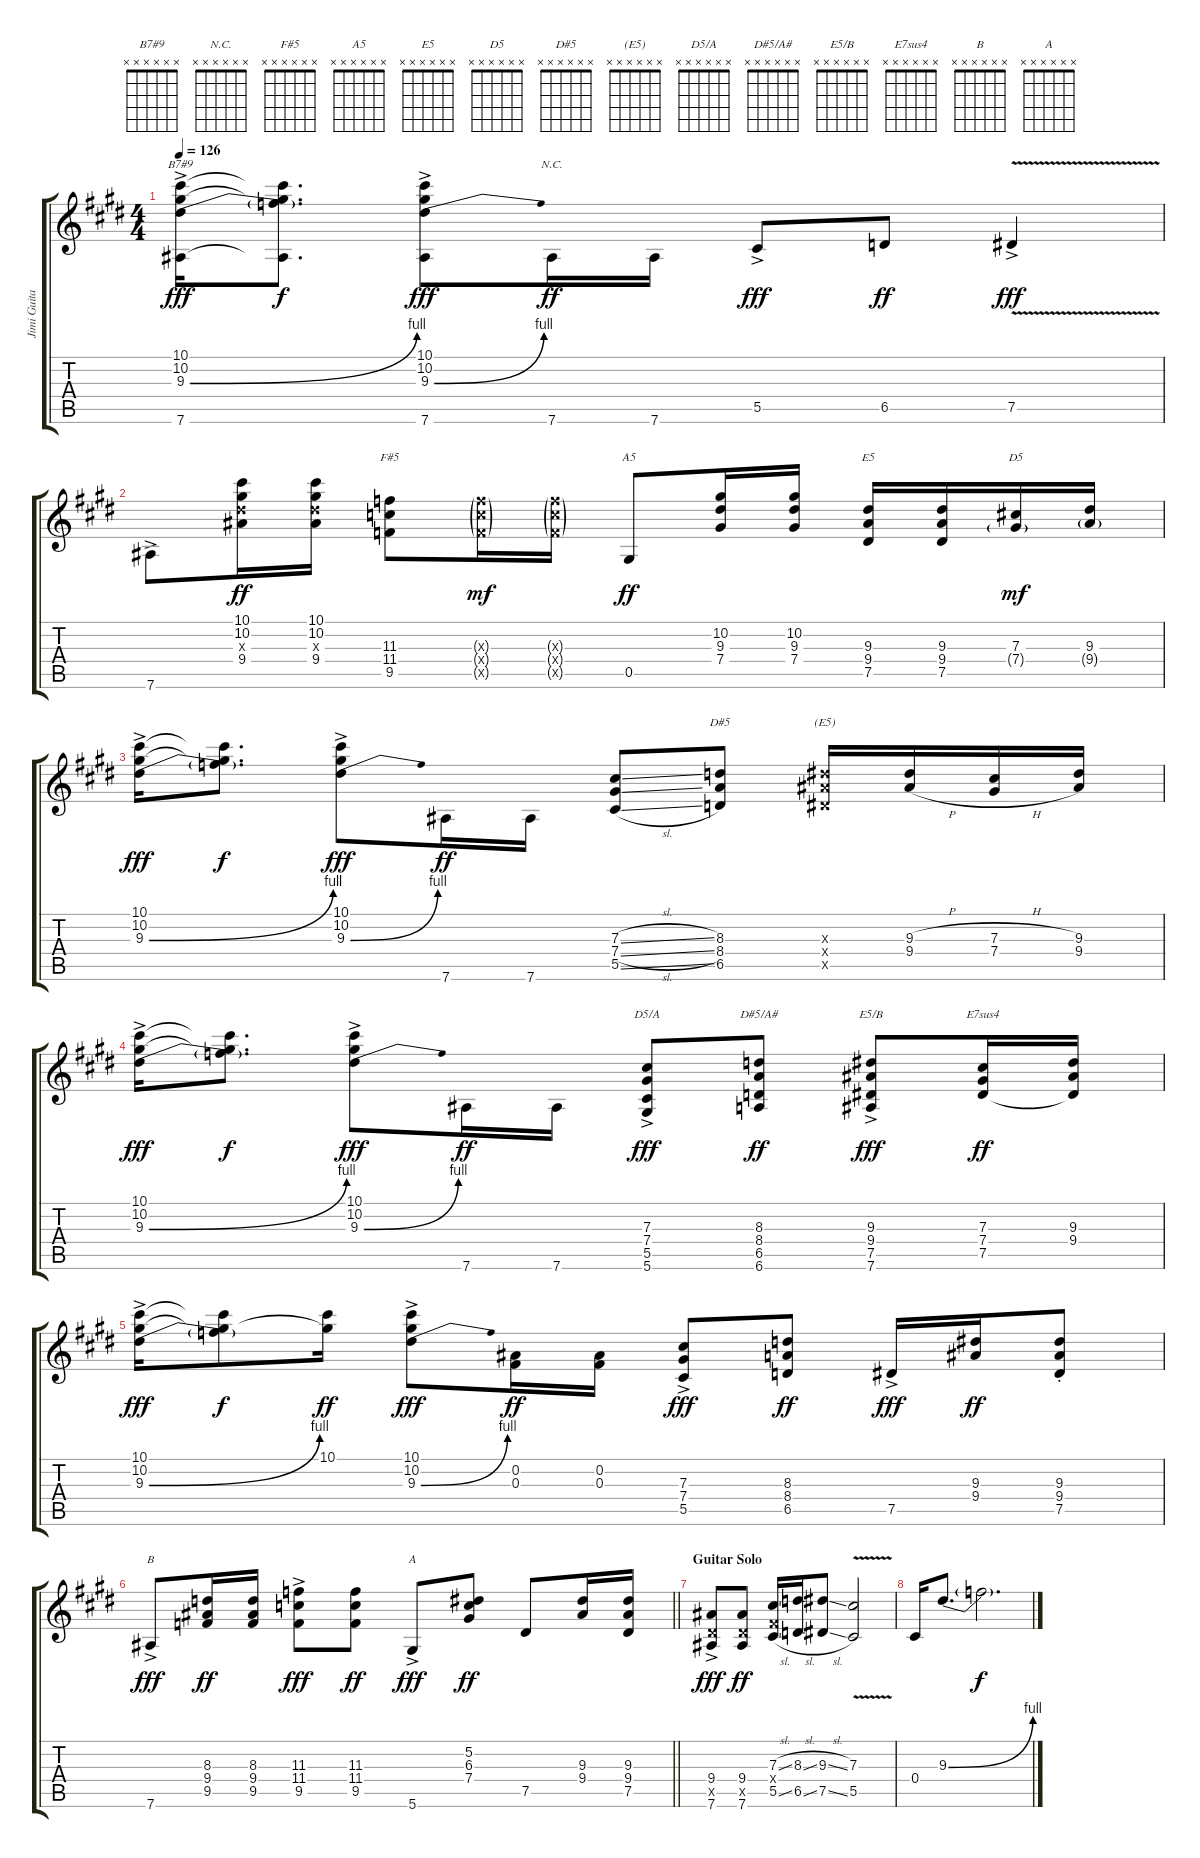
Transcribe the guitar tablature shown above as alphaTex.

\track ("Jimi Guitar" "Jimi Guita") {instrument overdrivenguitar}
\staff {score tabs}
\tuning (Eb4 Bb3 Gb3 Db3 Ab2 Eb2) {hide}
\chord ("B7#9" x x x x x x)
\chord ("N.C." x x x x x x)
\chord ("F#5" x x x x x x)
\chord ("A5" x x x x x x)
\chord ("E5" x x x x x x)
\chord ("D5" x x x x x x)
\chord ("D#5" x x x x x x)
\chord ("(E5)" x x x x x x)
\chord ("D5/A" x x x x x x)
\chord ("D#5/A#" x x x x x x)
\chord ("E5/B" x x x x x x)
\chord ("E7sus4" x x x x x x)
\chord ("B" x x x x x x)
\chord ("A" x x x x x x)
\ts (4 4)
\tempo 126
\clef g2
\ks e
(10.1{ac} 10.2{ac} 9.3{be (bend 0 0 60 4) ac} 7.6{ac}).16{ch "B7#9" dy fff} (10.1{t} 10.2{t} 9.3{t} 7.6{t}).8{d dy f} (10.1{ac} 10.2{ac} 9.3{be (bend 0 0 60 4) ac} 7.6{ac}).8{dy fff} 7.6.16{ch "N.C." dy ff} 7.6.16 5.5{ac}.8{dy fff} 6.5.8{dy ff} 7.5{v ac}.4{dy fff} |
7.6{ac}.8 (10.1 10.2 9.3{x} 9.4).16{dy ff} (10.1 10.2 9.3{x} 9.4).16 (11.3 11.4 9.5).8{ch "F#5"} (11.3{g x} 11.4{g x} 9.5{g x}).16{dy mf} (11.3{g x} 11.4{g x} 9.5{g x}).16 0.5.8{ch "A5" dy ff} (10.2 9.3 7.4).16 (10.2 9.3 7.4).16 (9.3 9.4 7.5).16{ch "E5"} (9.3 9.4 7.5).16 (7.3 7.4{g}).16{ch "D5" dy mf} (9.3 9.4{g}).16 |
(10.1{ac} 10.2{ac} 9.3{be (bend 0 0 60 4) ac}).16{dy fff} (10.1{t} 10.2{t} 9.3{t}).8{d dy f} (10.1{ac} 10.2{ac} 9.3{be (bend 0 0 60 4) ac}).8{dy fff} 7.6.16{dy ff} 7.6.16 (7.3{sl} 7.4{sl} 5.5{sl}).8 (8.3 8.4 6.5).8{ch "D#5"} (9.3{x} 9.4{x} 7.5{x}).16{ch "(E5)"} (9.3{h} 9.4{h}).16 (7.3{h} 7.4{h}).16 (9.3 9.4).16 |
(10.1{ac} 10.2{ac} 9.3{be (bend 0 0 60 4) ac}).16{dy fff} (10.1{t} 10.2{t} 9.3{t}).8{d dy f} (10.1{ac} 10.2{ac} 9.3{be (bend 0 0 60 4) ac}).8{dy fff} 7.6.16{dy ff} 7.6.16 (7.3{ac} 7.4{ac} 5.5{ac} 5.6{ac}).8{ch "D5/A" dy fff} (8.3 8.4 6.5 6.6).8{ch "D#5/A#" dy ff} (9.3{ac} 9.4{ac} 7.5{ac} 7.6{ac}).8{ch "E5/B" dy fff} (7.3 7.4 7.5).16{ch "E7sus4" dy ff} (9.3 9.4 7.5{t}).16 |
(10.1{ac} 10.2{ac} 9.3{be (bend 0 0 60 4) ac}).16{dy fff} (10.1{t} 10.2{t} 9.3{t}).8{dy f} (10.1 10.2{t}).16{dy ff} (10.1{ac} 10.2{ac} 9.3{be (bend 0 0 60 4) ac}).8{dy fff} (0.2 0.3).16{dy ff} (0.2 0.3).16 (7.3{ac} 7.4{ac} 5.5{ac}).8{dy fff} (8.3 8.4 6.5).8{dy ff} 7.5{ac}.16{dy fff} (9.3 9.4).16{dy ff} (9.3{st} 9.4{st} 7.5{st}).8 |
\barLineRight lightlight
7.6{ac}.8{ch "B" dy fff} (8.3 9.4 9.5).16{dy ff} (8.3 9.4 9.5).16 (11.3{ac} 11.4{ac} 9.5{ac}).8{dy fff} (11.3 11.4 9.5).8{dy ff} 5.6{ac}.8{ch "A" dy fff} (5.2 6.3 7.4).8{dy ff} 7.5.8 (9.3 9.4).16 (9.3 9.4 7.5).16 |
\section ("" "Guitar Solo")
(9.4{ac} 7.5{ac x} 7.6{ac}).8{dy fff} (9.4 7.5{x} 7.6).8{dy ff} (7.3{sl} 5.4{x} 5.5{sl}).16 (8.3{sl} 6.5{sl}).16 (9.3{sl} 7.5{sl}).8 (7.3{v} 5.5{v}).2 |
0.4.16 9.3{be (bend 0 0 60 4)}.8{d} 9.3{t}.2{d dy f}
